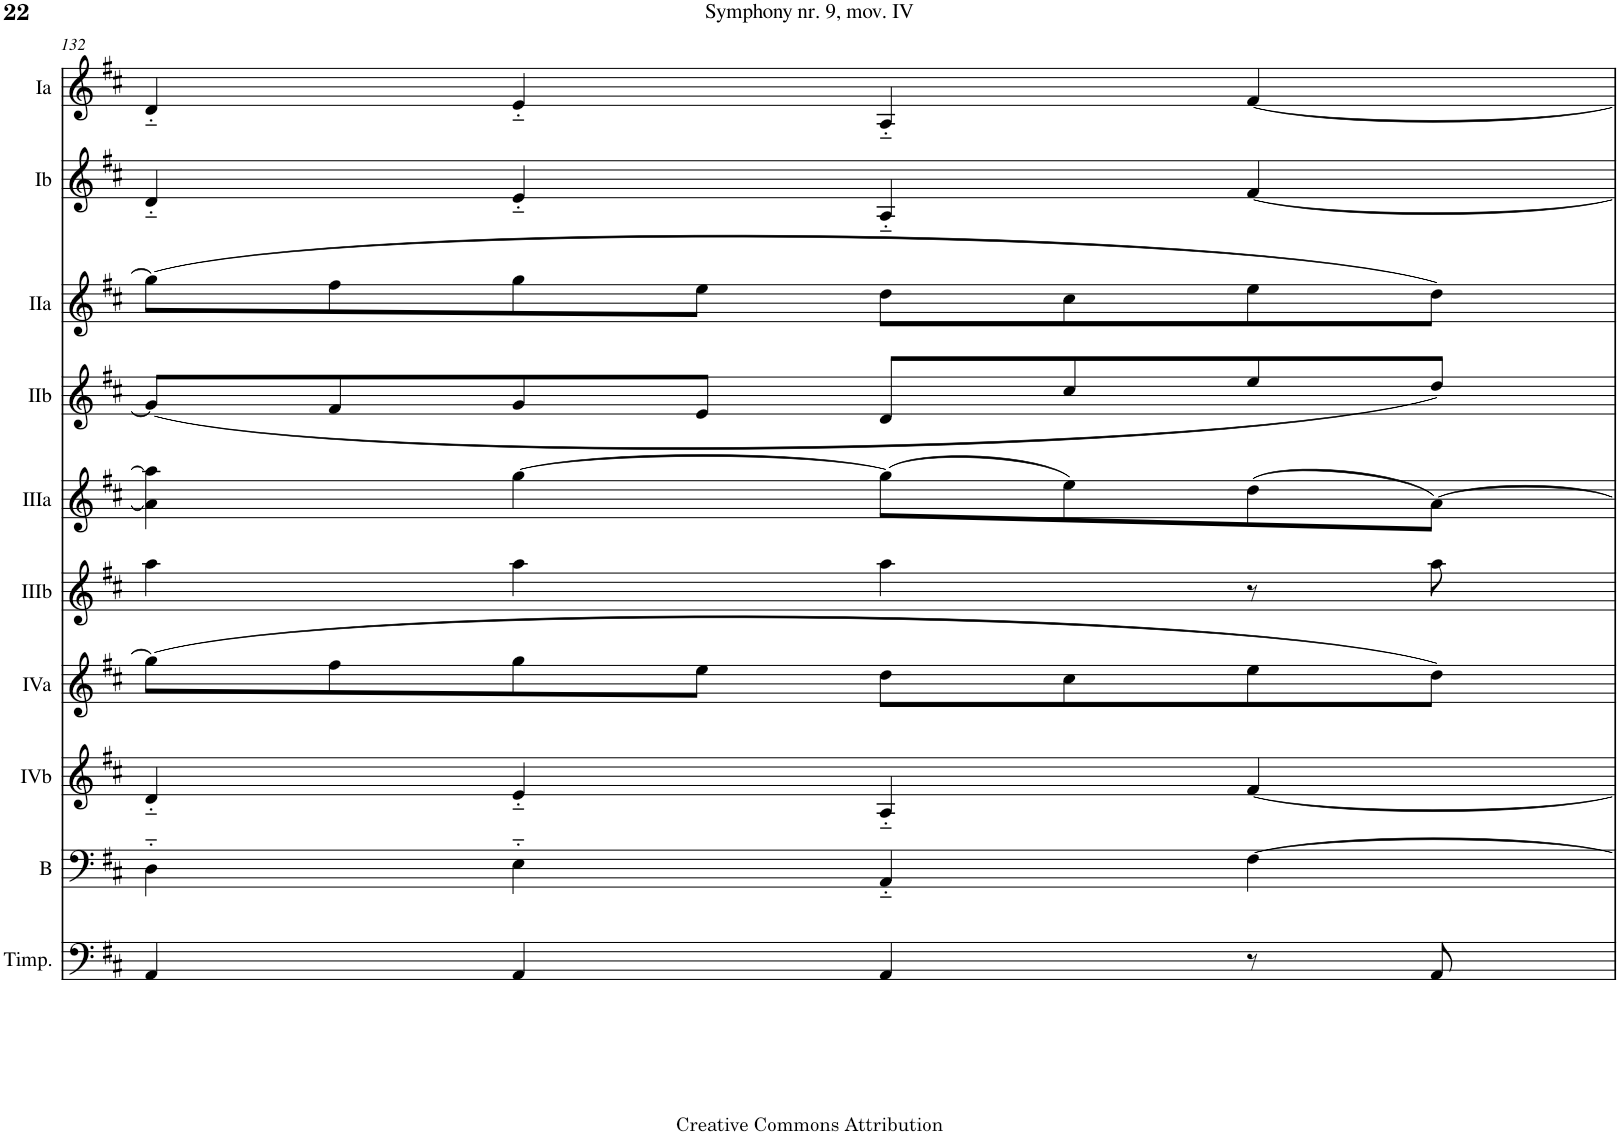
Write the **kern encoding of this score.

**kern	**kern	**kern	**kern	**kern	**kern	**kern	**kern	**kern	**kern
*part10	*part9	*part8	*part7	*part6	*part5	*part4	*part3	*part2	*part1
*staff10	*staff9	*staff8	*staff7	*staff6	*staff5	*staff4	*staff3	*staff2	*staff1
*I"Timpani	*I"Bass	*I"Acc. 4b	*I"Acc. 4a	*I"Acc. 3b	*I"Acc. 3a	*I"Acc. 2b	*I"Acc. 2a	*I"Acc. 1b	*I"Acc. 1a
*I'Timp.	*I'B	*	*	*	*	*	*	*	*
!!LO:PB:g=z
*clefF4	*clefF4	*clefG2	*clefG2	*clefG2	*clefG2	*clefG2	*clefG2	*clefG2	*clefG2
*	*Trd7c12	*Trd7c12	*Trd7c12	*Trd7c12	*Trd7c12	*	*	*	*
*k[f#c#]	*k[f#c#]	*k[f#c#]	*k[f#c#]	*k[f#c#]	*k[f#c#]	*k[f#c#]	*k[f#c#]	*k[f#c#]	*k[f#c#]
*M4/4	*M4/4	*M4/4	*M4/4	*M4/4	*M4/4	*M4/4	*M4/4	*M4/4	*M4/4
*met(c)	*met(c)	*met(c)	*met(c)	*met(c)	*met(c)	*met(c)	*met(c)	*met(c)	*met(c)
=132	=132	=132	=132	=132	=132	=132	=132	=132	=132
4AA/	4D\	4d/	(8gg\L]	4aa\	4a\] 4aa\]	(8g/L]	(8gg\L]	4d/	4d/
.	.	.	8ff#\	.	.	8f#/	8ff#\	.	.
4AA/	4E\	4e/	8gg\	4aa\	[4gg\	8g/	8gg\	4e/	4e/
.	.	.	8ee\J	.	.	8e/J	8ee\J	.	.
4AA/	4AA/	4A/	8dd\L	4aa\	(8gg\L]	8d/L	8dd\L	4A/	4A/
.	.	.	8cc#\	.	8ee\)	8cc#/	8cc#\	.	.
8r	[4F#\	[4f#/	8ee\	8r	(8dd\	8ee/	8ee\	[4f#/	[4f#/
8AA/	.	.	8dd\J)	8aa\	[8a\J)	8dd/J)	8dd\J)	.	.
=	=	=	=	=	=	=	=	=	=
*-	*-	*-	*-	*-	*-	*-	*-	*-	*-
